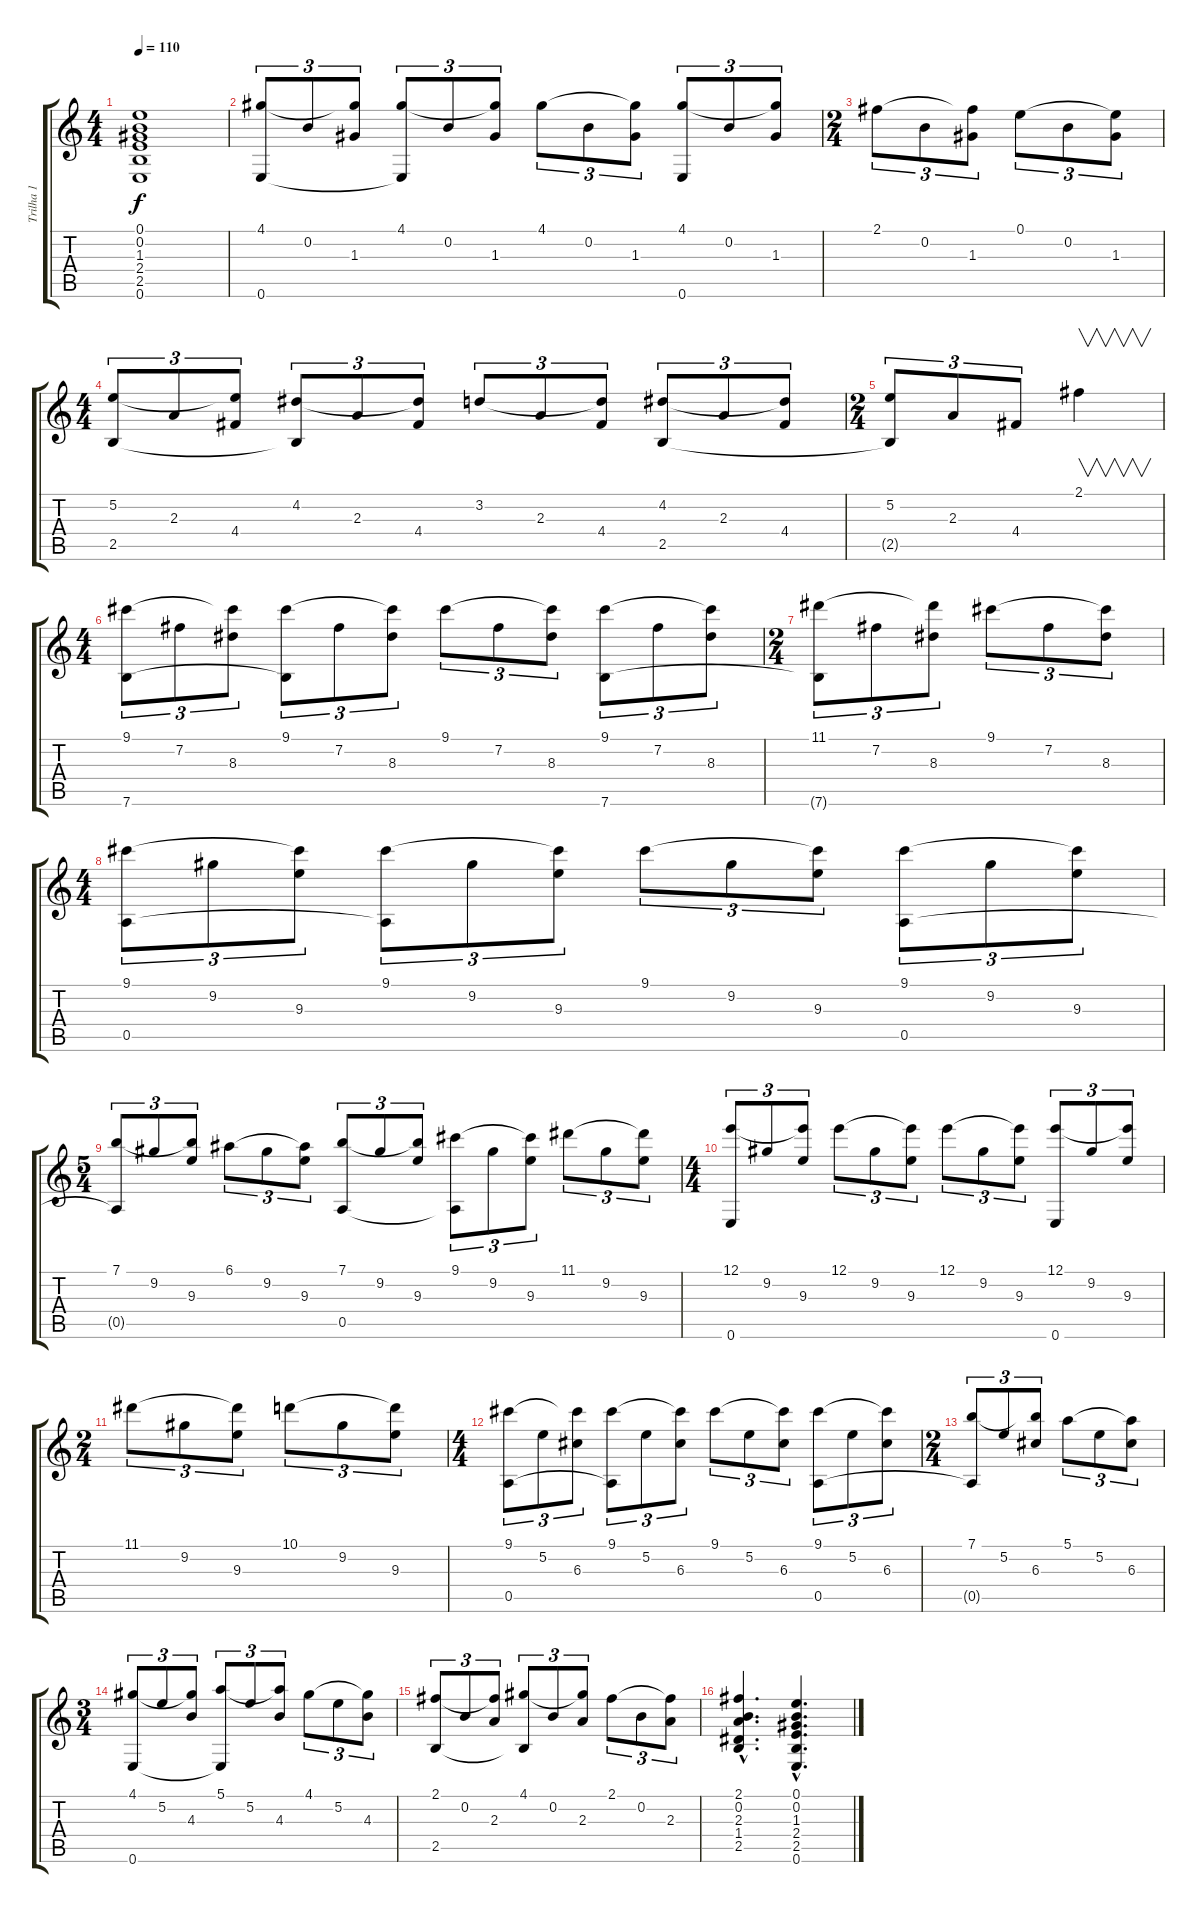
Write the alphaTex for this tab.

\track ("Trilha 1" "Trilha 1") {instrument acousticguitarsteel}
\staff {score tabs}
\tuning (E4 B3 G3 D3 A2 E2) {hide}
\ts (4 4)
\tempo 110
\clef g2
\ks c
(0.1{t} 0.2{t} 1.3{t} 2.4{t} 2.5{t} 0.6{t}).1{dy f} |
(4.1 0.6).8{tu (3 2)} 0.2.8{tu (3 2)} (4.1{t} 1.3).8{tu (3 2)} (4.1 0.6{t}).8{tu (3 2)} 0.2.8{tu (3 2)} (4.1{t} 1.3).8{tu (3 2)} 4.1.8{tu (3 2)} 0.2.8{tu (3 2)} (4.1{t} 1.3).8{tu (3 2)} (4.1 0.6).8{tu (3 2)} 0.2.8{tu (3 2)} (4.1{t} 1.3).8{tu (3 2)} |
\ts (2 4)
2.1.8{tu (3 2)} 0.2.8{tu (3 2)} (2.1{t} 1.3).8{tu (3 2)} 0.1.8{tu (3 2)} 0.2.8{tu (3 2)} (0.1{t} 1.3).8{tu (3 2)} |
\ts (4 4)
(5.2 2.5).8{tu (3 2)} 2.3.8{tu (3 2)} (5.2{t} 4.4).8{tu (3 2)} (4.2 2.5{t}).8{tu (3 2)} 2.3.8{tu (3 2)} (4.2{t} 4.4).8{tu (3 2)} 3.2.8{tu (3 2)} 2.3.8{tu (3 2)} (3.2{t} 4.4).8{tu (3 2)} (4.2 2.5).8{tu (3 2)} 2.3.8{tu (3 2)} (4.2{t} 4.4).8{tu (3 2)} |
\ts (2 4)
(5.2 2.5{t}).8{tu (3 2)} 2.3.8{tu (3 2)} 4.4.8{tu (3 2)} 2.1.4{v} |
\ts (4 4)
(9.1 7.6).8{tu (3 2)} 7.2.8{tu (3 2)} (9.1{t} 8.3).8{tu (3 2)} (9.1 7.6{t}).8{tu (3 2)} 7.2.8{tu (3 2)} (9.1{t} 8.3).8{tu (3 2)} 9.1.8{tu (3 2)} 7.2.8{tu (3 2)} (9.1{t} 8.3).8{tu (3 2)} (9.1 7.6).8{tu (3 2)} 7.2.8{tu (3 2)} (9.1{t} 8.3).8{tu (3 2)} |
\ts (2 4)
(11.1 7.6{t}).8{tu (3 2)} 7.2.8{tu (3 2)} (11.1{t} 8.3).8{tu (3 2)} 9.1.8{tu (3 2)} 7.2.8{tu (3 2)} (9.1{t} 8.3).8{tu (3 2)} |
\ts (4 4)
(9.1 0.5).8{tu (3 2)} 9.2.8{tu (3 2)} (9.1{t} 9.3).8{tu (3 2)} (9.1 0.5{t}).8{tu (3 2)} 9.2.8{tu (3 2)} (9.1{t} 9.3).8{tu (3 2)} 9.1.8{tu (3 2)} 9.2.8{tu (3 2)} (9.1{t} 9.3).8{tu (3 2)} (9.1 0.5).8{tu (3 2)} 9.2.8{tu (3 2)} (9.1{t} 9.3).8{tu (3 2)} |
\ts (5 4)
(7.1 0.5{t}).8{tu (3 2)} 9.2.8{tu (3 2)} (7.1{t} 9.3).8{tu (3 2)} 6.1.8{tu (3 2)} 9.2.8{tu (3 2)} (6.1{t} 9.3).8{tu (3 2)} (7.1 0.5).8{tu (3 2)} 9.2.8{tu (3 2)} (7.1{t} 9.3).8{tu (3 2)} (9.1 0.5{t}).8{tu (3 2)} 9.2.8{tu (3 2)} (9.1{t} 9.3).8{tu (3 2)} 11.1.8{tu (3 2)} 9.2.8{tu (3 2)} (11.1{t} 9.3).8{tu (3 2)} |
\ts (4 4)
(12.1 0.6).8{tu (3 2)} 9.2.8{tu (3 2)} (12.1{t} 9.3).8{tu (3 2)} 12.1.8{tu (3 2)} 9.2.8{tu (3 2)} (12.1{t} 9.3).8{tu (3 2)} 12.1.8{tu (3 2)} 9.2.8{tu (3 2)} (12.1{t} 9.3).8{tu (3 2)} (12.1 0.6).8{tu (3 2)} 9.2.8{tu (3 2)} (12.1{t} 9.3).8{tu (3 2)} |
\ts (2 4)
11.1.8{tu (3 2)} 9.2.8{tu (3 2)} (11.1{t} 9.3).8{tu (3 2)} 10.1.8{tu (3 2)} 9.2.8{tu (3 2)} (10.1{t} 9.3).8{tu (3 2)} |
\ts (4 4)
(9.1 0.5).8{tu (3 2)} 5.2.8{tu (3 2)} (9.1{t} 6.3).8{tu (3 2)} (9.1 0.5{t}).8{tu (3 2)} 5.2.8{tu (3 2)} (9.1{t} 6.3).8{tu (3 2)} 9.1.8{tu (3 2)} 5.2.8{tu (3 2)} (9.1{t} 6.3).8{tu (3 2)} (9.1 0.5).8{tu (3 2)} 5.2.8{tu (3 2)} (9.1{t} 6.3).8{tu (3 2)} |
\ts (2 4)
(7.1 0.5{t}).8{tu (3 2)} 5.2.8{tu (3 2)} (7.1{t} 6.3).8{tu (3 2)} 5.1.8{tu (3 2)} 5.2.8{tu (3 2)} (5.1{t} 6.3).8{tu (3 2)} |
\ts (3 4)
(4.1 0.6).8{tu (3 2)} 5.2.8{tu (3 2)} (4.1{t} 4.3).8{tu (3 2)} (5.1 0.6{t}).8{tu (3 2)} 5.2.8{tu (3 2)} (5.1{t} 4.3).8{tu (3 2)} 4.1.8{tu (3 2)} 5.2.8{tu (3 2)} (4.1{t} 4.3).8{tu (3 2)} |
(2.1 2.5).8{tu (3 2)} 0.2.8{tu (3 2)} (2.1{t} 2.3).8{tu (3 2)} (4.1 2.5{t}).8{tu (3 2)} 0.2.8{tu (3 2)} (4.1{t} 2.3).8{tu (3 2)} 2.1.8{tu (3 2)} 0.2.8{tu (3 2)} (2.1{t} 2.3).8{tu (3 2)} |
(2.1{hac} 0.2{hac} 2.3{hac} 1.4{hac} 2.5{hac}).4{d} (0.1{hac} 0.2{hac} 1.3{hac} 2.4{hac} 2.5{hac} 0.6{hac}).4{d}
